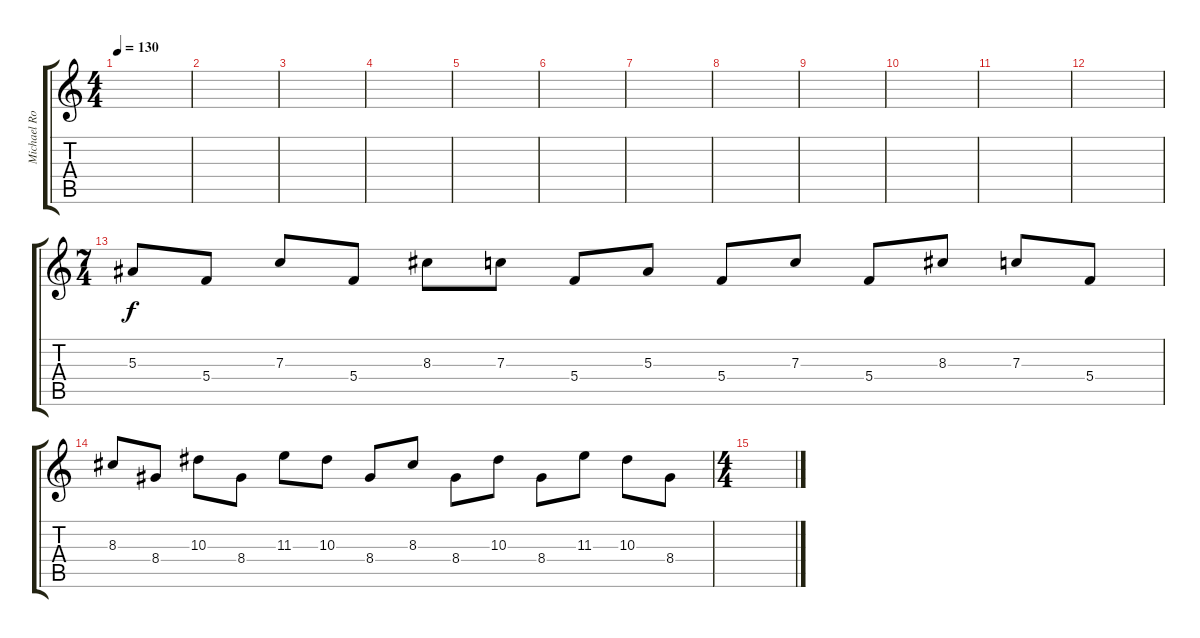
\track ("Michael Romeo - Guitare clean" "Michael Ro") {instrument electricguitarclean}
\staff {score tabs}
\tuning (D4 A3 F3 C3 G2 D2) {hide}
\ts (4 4)
\tempo 130
\clef g2
\ks c
|
|
|
|
|
|
|
|
|
|
|
|
\ts (7 4)
5.3.8 5.4.8 7.3.8 5.4.8 8.3.8 7.3.8 5.4.8 5.3.8 5.4.8 7.3.8 5.4.8 8.3.8 7.3.8 5.4.8 |
8.3.8 8.4.8 10.3.8 8.4.8 11.3.8 10.3.8 8.4.8 8.3.8 8.4.8 10.3.8 8.4.8 11.3.8 10.3.8 8.4.8 |
\ts (4 4)
